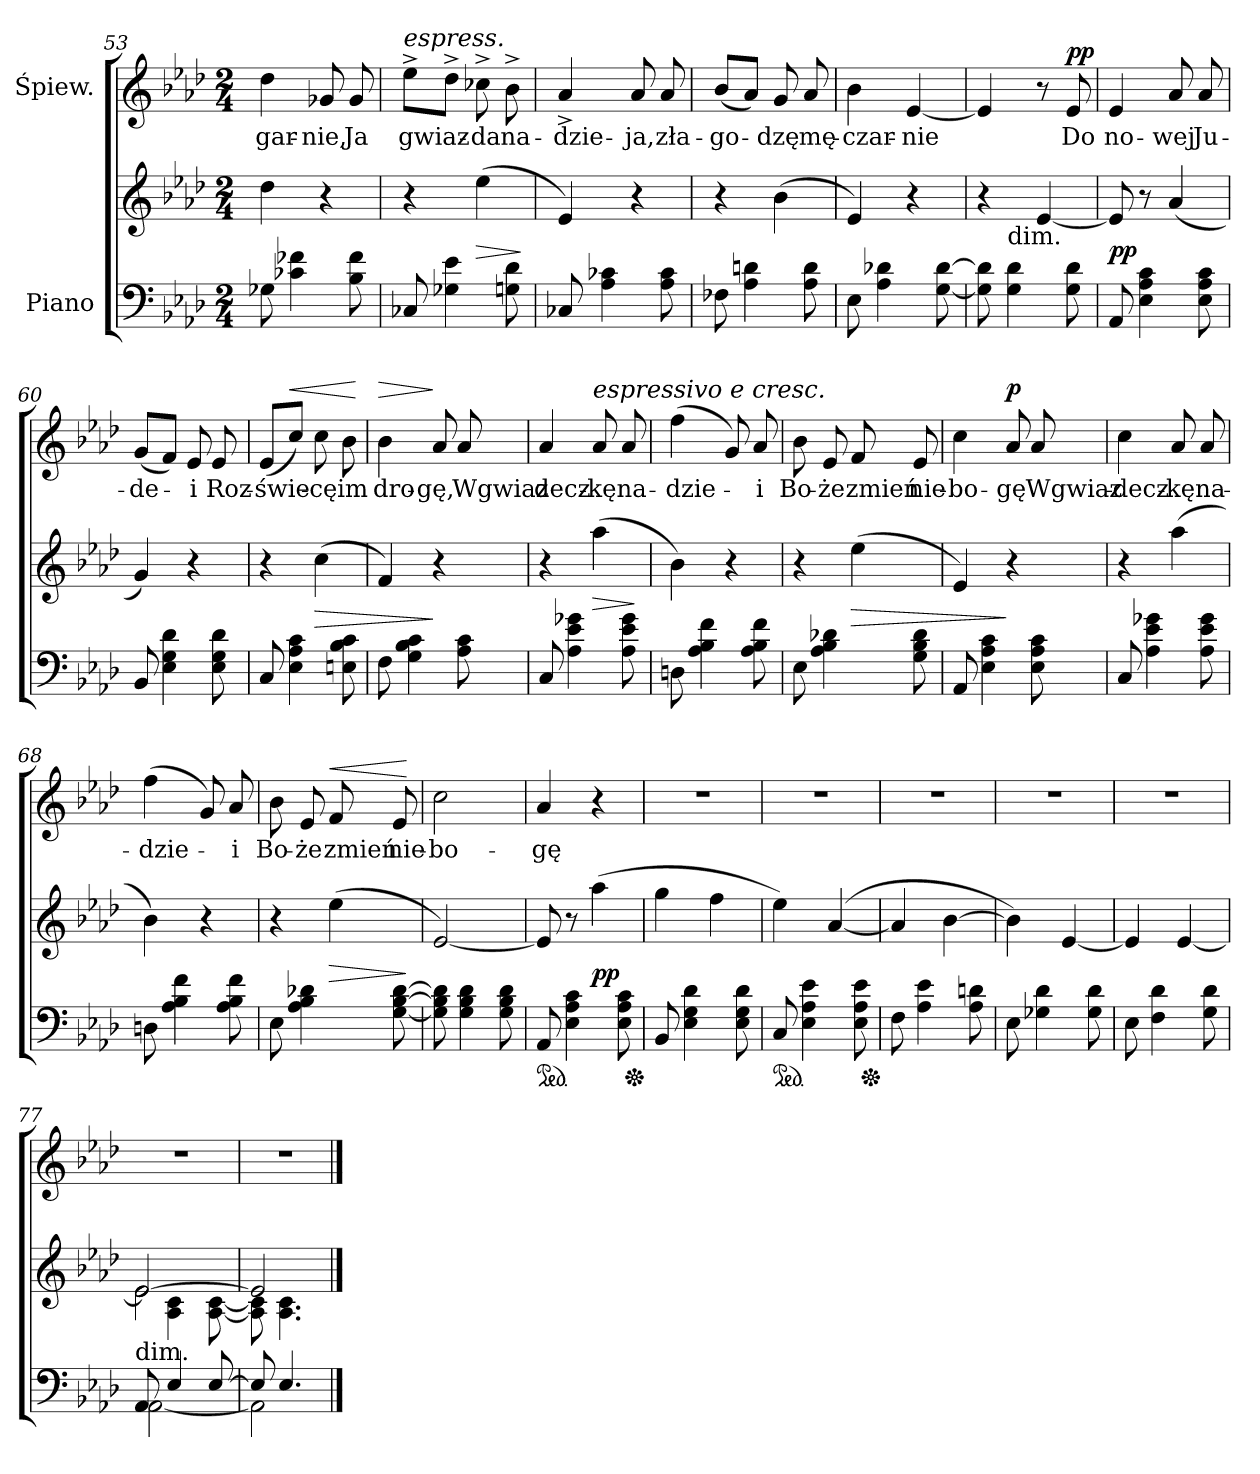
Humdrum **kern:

**kern	**kern	**dynam	**kern	**text	**dynam
*part2	*part2	*part2	*part1	*part1	*part1
*staff3	*staff2	*staff2/3	*staff1	*staff1	*staff1
*I"Piano	*	*	*I"Śpiew.	*	*
*clefF4	*clefG2	*	*clefG2	*	*
*k[b-e-a-d-]	*k[b-e-a-d-]	*	*k[b-e-a-d-]	*	*
*A-:	*A-:	*	*A-:	*	*
*M2/4	*M2/4	*	*M2/4	*	*
=53	=53	=53	=53	=53	=53
8G-X\	4dd-\	.	4dd-\	-gar-	.
4c-X\ 4f-X\	.	.	.	.	.
.	4r	.	8g-X/	-nie,	.
8B-\ 8f-\	.	.	8g-/	Ja	.
=54	=54	=54	=54	=54	=54
!	!	!	!LO:TX:a:i:t=espress.	!	!
8C-X/	4r	.	8ee-^\L	gwiaz-	.
4G-X\ 4e-\	.	.	8dd-^\J	.	.
.	(4ee-\	>	8cc-X^\	-da	.
8Gn\ 8d-\	.	.	8b-^\	na-	.
.	.	]	.	.	.
=55	=55	=55	=55	=55	=55
8C-X/	4e-/)	.	4a-^/	-dzie-	.
4A-\ 4c-X\	.	.	.	.	.
.	4r	.	8a-/	-ja,	.
8A-\ 8c-\	.	.	8a-/	zła-	.
=56	=56	=56	=56	=56	=56
8F-X\	4r	.	(8b-/L	-go-	.
4A-\ 4dn\	.	.	8a-/J)	.	.
.	(4b-\	.	8g/	-dzę	.
8A-\ 8d\	.	.	8a-/	mę-	.
=57	=57	=57	=57	=57	=57
8E-\	4e-/)	.	4b-\	-czar-	.
4A-\ 4d-X\	.	.	.	.	.
.	4r	.	[4e-/	-nie	.
[8G\ [8d-\	.	.	.	.	.
=58	=58	=58	=58	=58	=58
*	*^	*	*	*	*
8G]\ 8d-]\	4r	8ryy	.	4e-/]	.	.
!	!	!LO:TX:b:t=dim.	!	!	!	!
4G\ 4d-\	.	4.ryy	.	.	.	.
.	[4e-/	.	.	8r	.	.
!	!	!	!	!	!	!LO:DY:a
8G\ 8d-\	.	.	.	8e-/	Do	pp
*	*v	*v	*	*	*	*
=59	=59	=59	=59	=59	=59
8AA-/	8e-/]	pp	4e-/	no-	.
4E-\ 4A-\ 4c\	8r	.	.	.	.
.	(4a-/	.	8a-/	-wej	.
8E-\ 8A-\ 8c\	.	.	8a-/	Ju-	.
=60	=60	=60	=60	=60	=60
8BB-/	4g/)	.	(8g/L	-de-	.
4E-\ 4G\ 4d-\	.	.	8f/J)	.	.
.	4r	.	8e-/	-i	.
8E-\ 8G\ 8d-\	.	.	8e-/	Roz-	.
=61	=61	=61	=61	=61	=61
8C/	4r	.	(8e-/L	-świe-	.
!	!	!	!	!	!LO:HP:a
4E-\ 4A-\ 4c\	.	.	8cc/J)	.	<
.	(4cc\	>	8cc\	-cę	.
8En\ 8B-\ 8c\	.	.	8b-\	im	.
.	.	.	.	.	[
=62	=62	=62	=62	=62	=62
!	!	!	!	!	!LO:HP:a
8F\	4f/)	.	4b-\	dro-	>
4G\ 4B-\ 4c\	.	.	.	.	.
.	4r	]	8a-/	-gę,	]
8A-\ 8c\	.	.	8a-/	Wgwiaz	.
=63	=63	=63	=63	=63	=63
8C/	4r	.	4a-/	decz-	.
4A-\ 4e-\ 4g-X\	.	.	.	.	.
!	!	!	!LO:TX:a:i:t=espressivo e cresc.	!	!
.	(4aa-\	>	8a-/	-kę	.
8A-\ 8e-\ 8g-\	.	.	8a-/	na-	.
.	.	]	.	.	.
=64	=64	=64	=64	=64	=64
8Dn\	4b-\)	.	(4ff\	-dzie-	.
4A-\ 4B-\ 4f\	.	.	.	.	.
.	4r	.	8g/)	.	.
8A-\ 8B-\ 8f\	.	.	8a-/	-i	.
=65	=65	=65	=65	=65	=65
8E-\	4r	.	8b-\	Bo-	.
4A-\ 4B-\ 4d-X\	.	.	8e-/	-że	.
.	(4ee-\	>	8f/	zmień	.
8G\ 8B-\ 8d-\	.	.	8e-/	nie-	.
=66	=66	=66	=66	=66	=66
8AA-/	4e-/)	.	4cc\	-bo-	.
4E-\ 4A-\ 4c\	.	.	.	.	.
!	!	!	!	!	!LO:DY:a
.	4r	]	8a-/	-gę	p
8E-\ 8A-\ 8c\	.	.	8a-/	Wgwiaz-	.
=67	=67	=67	=67	=67	=67
8C/	4r	.	4cc\	-decz-	.
4A-\ 4e-\ 4g-X\	.	.	.	.	.
.	(4aa-\	.	8a-/	-kę	.
8A-\ 8e-\ 8g-\	.	.	8a-/	na-	.
=68	=68	=68	=68	=68	=68
8Dn\	4b-\)	.	(4ff\	-dzie-	.
4A-\ 4B-\ 4f\	.	.	.	.	.
.	4r	.	8g/)	.	.
8A-\ 8B-\ 8f\	.	.	8a-/	-i	.
=69	=69	=69	=69	=69	=69
8E-\	4r	.	8b-\	Bo-	.
4A-\ 4B-\ 4d-X\	.	.	8e-/	-że	.
!	!	!	!	!	!LO:HP:a
.	(4ee-\	>	8f/	zmień	<
[8G\ [8B-\ [8d-\	.	.	8e-/	nie-	.
.	.	]	.	.	[
=70	=70	=70	=70	=70	=70
8G]\ 8B-]\ 8d-]\	[2e-/)	.	2cc\	-bo-	.
4G\ 4B-\ 4d-\	.	.	.	.	.
8G\ 8B-\ 8d-\	.	.	.	.	.
=71	=71	=71	=71	=71	=71
*ped	*	*	*	*	*
8AA-/	8e-/]	.	4a-/	-gę	.
4E-\ 4A-\ 4c\	8r	.	.	.	.
.	(4aa-\	pp	4r	.	.
8E-\ 8A-\ 8c\	.	.	.	.	.
*Xped	*	*	*	*	*
=72	=72	=72	=72	=72	=72
8BB-/	4gg\	.	2r	.	.
4E-\ 4G\ 4d-\	.	.	.	.	.
.	4ff\	.	.	.	.
8E-\ 8G\ 8d-\	.	.	.	.	.
=73	=73	=73	=73	=73	=73
*ped	*	*	*	*	*
8C/	4ee-\)	.	2r	.	.
4E-\ 4A-\ 4e-\	.	.	.	.	.
.	([4a-/	.	.	.	.
8E-\ 8A-\ 8e-\	.	.	.	.	.
*Xped	*	*	*	*	*
=74	=74	=74	=74	=74	=74
8F\	4a-/]	.	2r	.	.
4A-\ 4e-\	.	.	.	.	.
.	[4b-\	.	.	.	.
8A-\ 8dn\	.	.	.	.	.
=75	=75	=75	=75	=75	=75
8E-\	4b-\])	.	2r	.	.
4G-X\ 4d-\	.	.	.	.	.
.	[4e-/	.	.	.	.
8G-\ 8d-\	.	.	.	.	.
=76	=76	=76	=76	=76	=76
8E-\	4e-/]	.	2r	.	.
4F\ 4d-\	.	.	.	.	.
.	[4e-/	.	.	.	.
8G\ 8d-\	.	.	.	.	.
=77	=77	=77	=77	=77	=77
*	*^	*	*	*	*
!	!LO:TX:b:t=dim.	!	!	!	!	!
!LO:N:vis=2	!	!LO:N:vis=2	!	!	!	!
*^	*	*	*	*	*	*
8AA-/	[2AA-\	2e-/_	8e-\	.	2r	.	.
4E-/	.	.	4A-\ 4c\	.	.	.	.
[8E-/	.	.	[8A-\ [8c\	.	.	.	.
=78	=78	=78	=78	=78	=78	=78	=78
8E-/]	2AA-\]	2e-/]	8A-]\ 8c]\	.	2r	.	.
4.E-/	.	.	4.A-\ 4.c\	.	.	.	.
*v	*v	*	*	*	*	*	*
*	*v	*v	*	*	*	*
==	==	==	==	==	==
*-	*-	*-	*-	*-	*-
